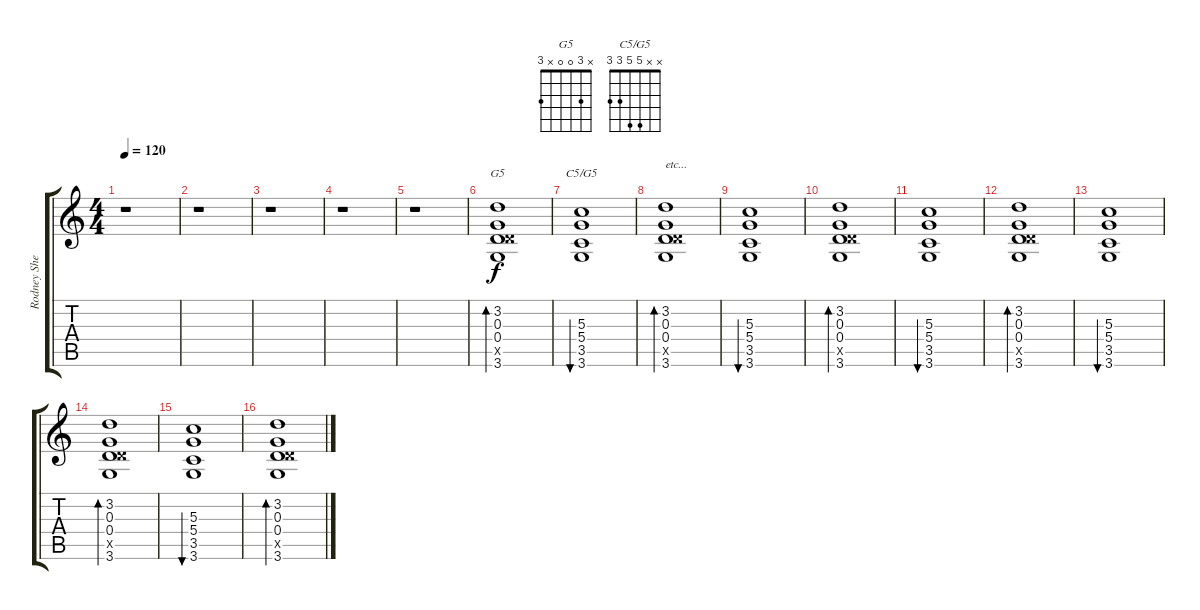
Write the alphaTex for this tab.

\track ("Rodney Sheppard - Guitar 2" "Rodney She") {instrument acousticguitarsteel}
\staff {score tabs}
\tuning (E4 B3 G3 D3 A2 E2) {hide}
\chord ("G5" x 3 0 0 x 3)
\chord ("C5/G5" x x 5 5 3 3)
\ts (4 4)
\tempo 120
\clef g2
\ks c
r.1{dy f instrument acousticguitarsteel} |
r.1 |
r.1 |
r.1 |
r.1 |
(3.2 0.3 0.4 5.5{x} 3.6).1{bd 480 ch "G5" volume 6 balance 8 instrument acousticguitarsteel} |
(5.3 5.4 3.5 3.6).1{bu 60 ch "C5/G5"} |
(3.2 0.3 0.4 5.5{x} 3.6).1{bd 480 txt "etc..."} |
(5.3 5.4 3.5 3.6).1{bu 60} |
(3.2 0.3 0.4 5.5{x} 3.6).1{bd 480} |
(5.3 5.4 3.5 3.6).1{bu 60} |
(3.2 0.3 0.4 5.5{x} 3.6).1{bd 480} |
(5.3 5.4 3.5 3.6).1{bu 60} |
(3.2 0.3 0.4 5.5{x} 3.6).1{bd 480} |
(5.3 5.4 3.5 3.6).1{bu 60} |
(3.2 0.3 0.4 5.5{x} 3.6).1{bd 480}
